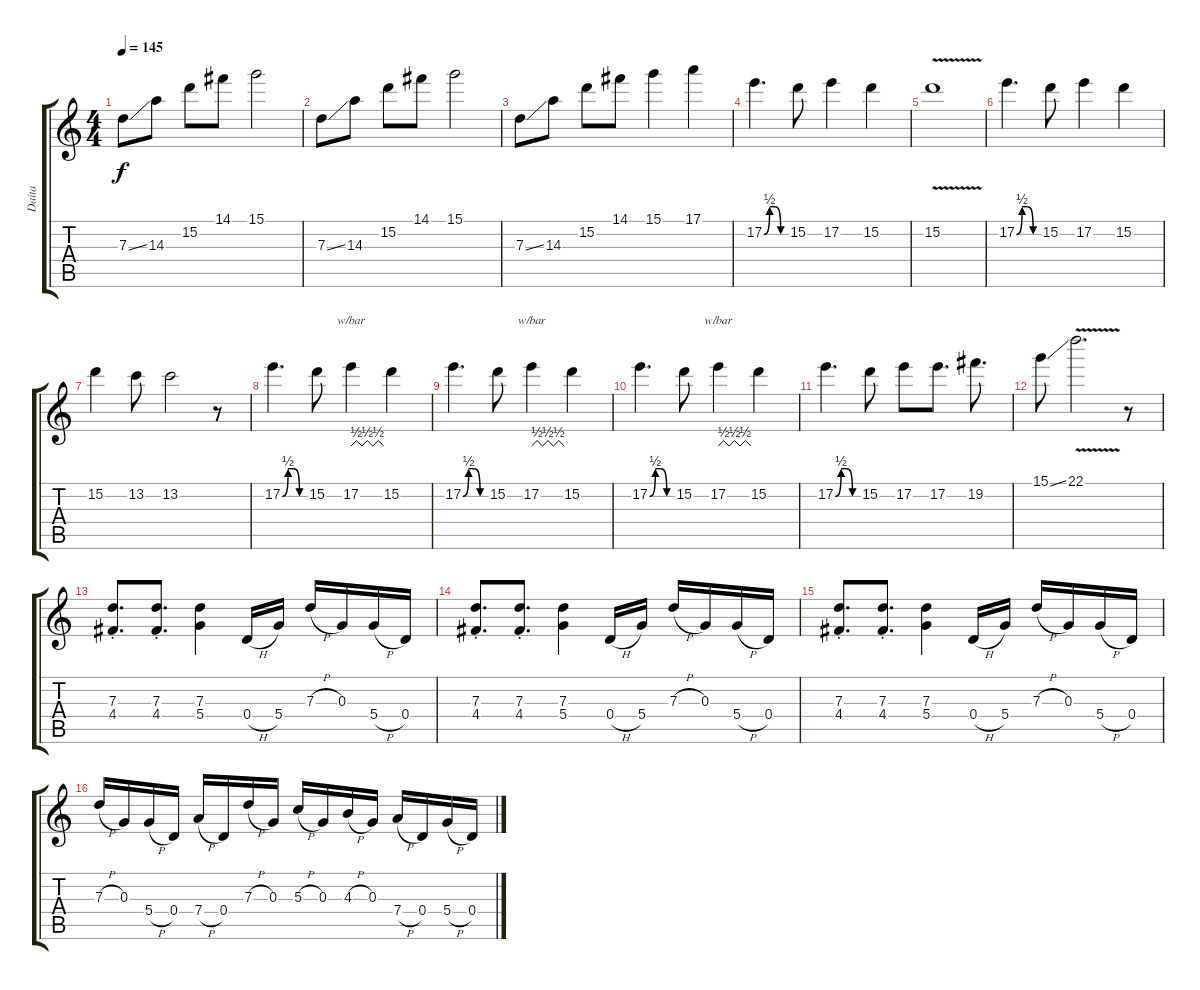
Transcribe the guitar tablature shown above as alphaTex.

\track ("Daita" "Daita") {instrument distortionguitar}
\staff {score tabs}
\tuning (E4 B3 G3 D3 A2 E2) {hide}
\ts (4 4)
\tempo 145
\clef g2
\ks c
7.3{ss}.8{dy f} 14.3.8 15.2.8 14.1.8 15.1.2 |
7.3{ss}.8 14.3.8 15.2.8 14.1.8 15.1.2 |
7.3{ss}.8 14.3.8 15.2.8 14.1.8 15.1.4 17.1.4 |
17.2{be (custom 0 0 15 2 30 2 45 0 60 0)}.4{d} 15.2.8 17.2.4 15.2.4 |
15.2{v}.1 |
17.2{be (custom 0 0 15 2 30 2 45 0 60 0)}.4{d} 15.2.8 17.2.4 15.2.4 |
15.2.4 13.2.8 13.2.2 r.8 |
17.2{be (custom 0 0 15 2 30 2 45 0 60 0)}.4{d} 15.2.8 17.2.4{tbe (custom default 0 0 10 2 20 0 30 2 40 0 50 2 60 0)} 15.2.4 |
17.2{be (custom 0 0 15 2 30 2 45 0 60 0)}.4{d} 15.2.8 17.2.4{tbe (custom default 0 0 10 2 20 0 30 2 40 0 50 2 60 0)} 15.2.4 |
17.2{be (custom 0 0 15 2 30 2 45 0 60 0)}.4{d} 15.2.8 17.2.4{tbe (custom default 0 0 10 2 20 0 30 2 40 0 50 2 60 0)} 15.2.4 |
17.2{be (custom 0 0 15 2 30 2 45 0 60 0)}.4{d} 15.2.8 17.2.8 17.2.8{d} 19.2.8{d} |
15.1{ss}.8 22.1{v}.2{d} r.8 |
(7.3{st} 4.4{st}).8{d} (7.3{st} 4.4{st}).8{d} (7.3 5.4).4 0.4{h}.16 5.4.16 7.3{h}.16 0.3.16 5.4{h}.16 0.4.16 |
(7.3{st} 4.4{st}).8{d} (7.3{st} 4.4{st}).8{d} (7.3 5.4).4 0.4{h}.16 5.4.16 7.3{h}.16 0.3.16 5.4{h}.16 0.4.16 |
(7.3{st} 4.4{st}).8{d} (7.3{st} 4.4{st}).8{d} (7.3 5.4).4 0.4{h}.16 5.4.16 7.3{h}.16 0.3.16 5.4{h}.16 0.4.16 |
7.3{h}.16 0.3.16 5.4{h}.16 0.4.16 7.4{h}.16 0.4.16 7.3{h}.16 0.3.16 5.3{h}.16 0.3.16 4.3{h}.16 0.3.16 7.4{h}.16 0.4.16 5.4{h}.16 0.4.16
